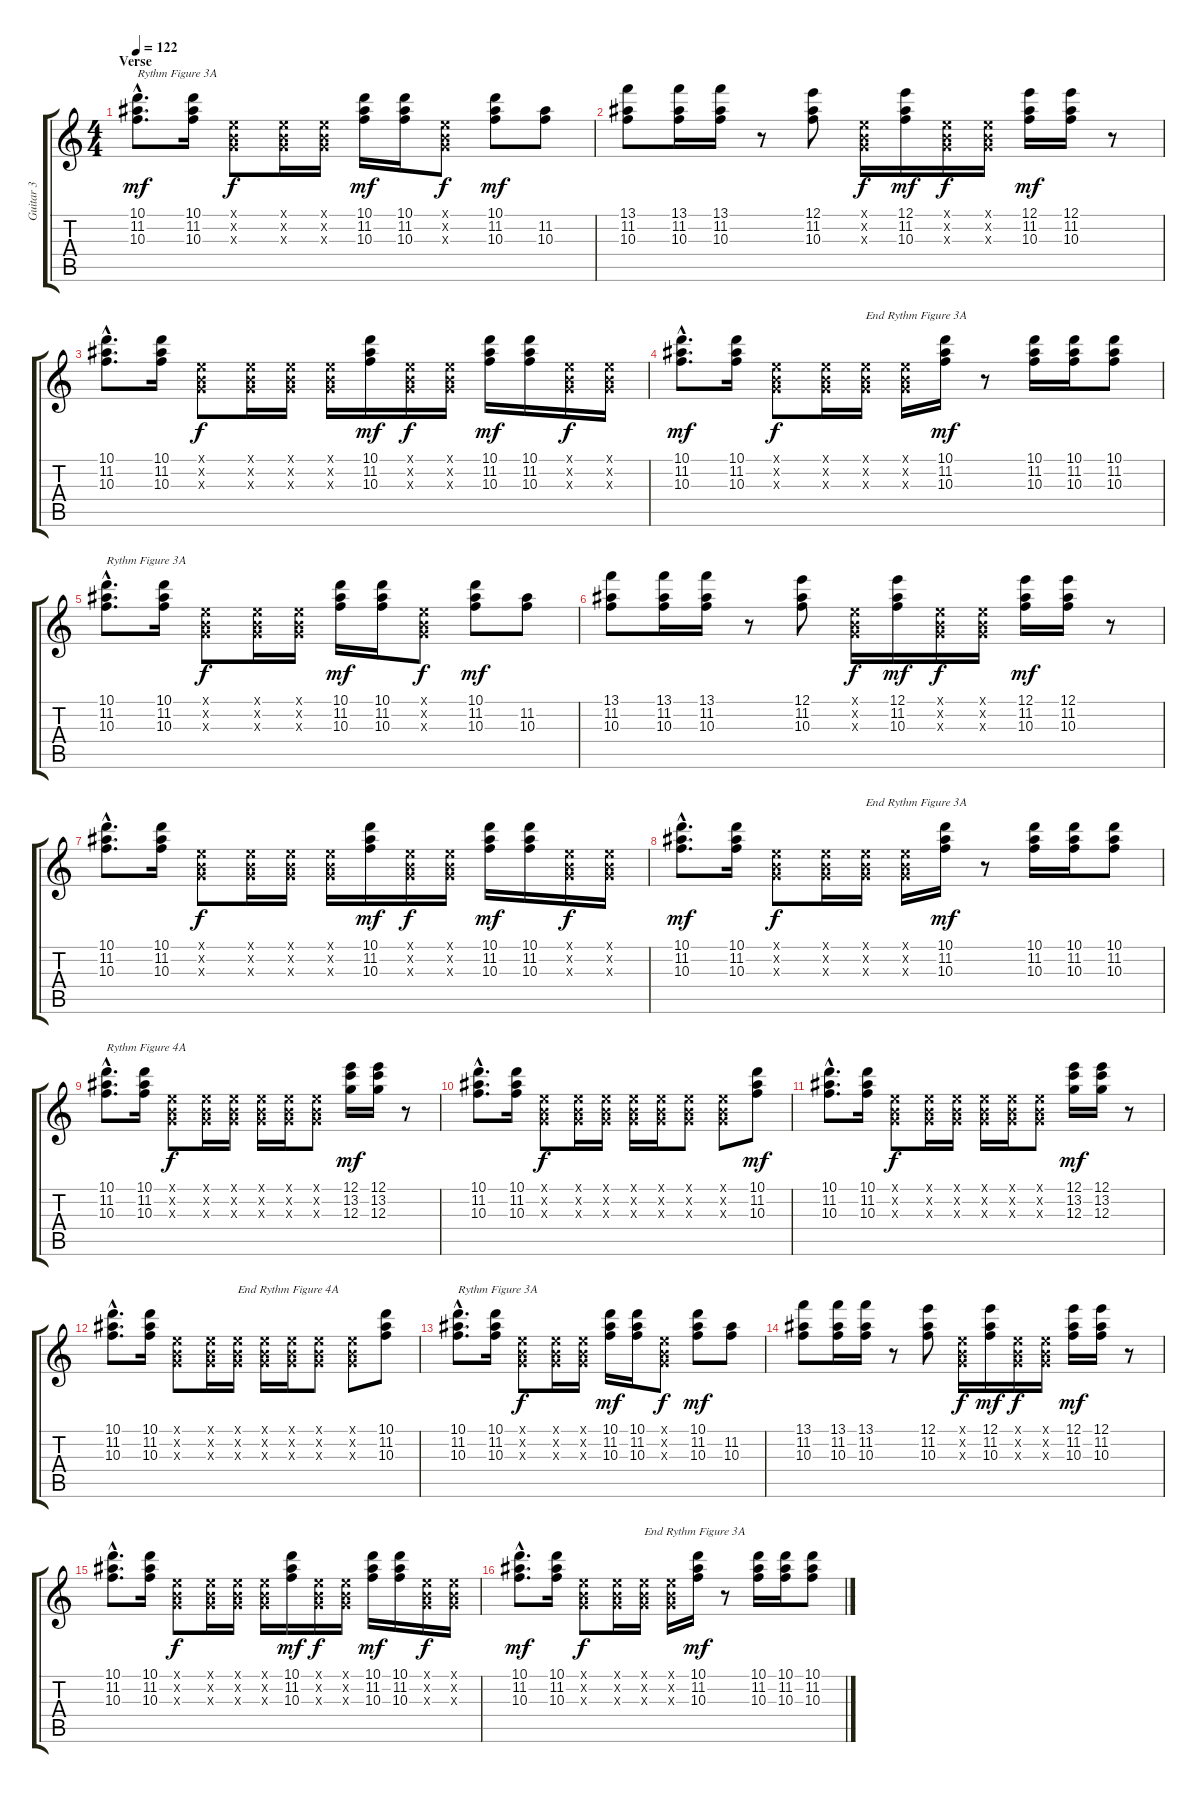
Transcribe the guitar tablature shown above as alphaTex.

\track ("Guitar 3" "Guitar 3") {instrument electricguitarclean}
\staff {score tabs}
\tuning (E4 B3 G3 D3 A2 E2) {hide}
\ts (4 4)
\section ("" "Verse")
\tempo 122
\clef g2
\ks c
(10.1{hac} 11.2{hac} 10.3{hac}).8{d txt "Rythm Figure 3A" dy mf} (10.1 11.2 10.3).16 (0.1{x} 0.2{x} 0.3{x}).8{dy f} (0.1{x} 0.2{x} 0.3{x}).16 (0.1{x} 0.2{x} 0.3{x}).16 (10.1 11.2 10.3).16{dy mf} (10.1 11.2 10.3).16 (0.1{x} 0.2{x} 0.3{x}).8{dy f} (10.1 11.2 10.3).8{dy mf} (11.2 10.3).8 |
(13.1 11.2 10.3).8 (13.1 11.2 10.3).16 (13.1 11.2 10.3).16 r.8 (12.1 11.2 10.3).8 (0.1{x} 0.2{x} 0.3{x}).16{dy f} (12.1 11.2 10.3).16{dy mf} (0.1{x} 0.2{x} 0.3{x}).16{dy f} (0.1{x} 0.2{x} 0.3{x}).16 (12.1 11.2 10.3).16{dy mf} (12.1 11.2 10.3).16 r.8 |
(10.1{hac} 11.2{hac} 10.3{hac}).8{d} (10.1 11.2 10.3).16 (0.1{x} 0.2{x} 0.3{x}).8{dy f} (0.1{x} 0.2{x} 0.3{x}).16 (0.1{x} 0.2{x} 0.3{x}).16 (0.1{x} 0.2{x} 0.3{x}).16 (10.1 11.2 10.3).16{dy mf} (0.1{x} 0.2{x} 0.3{x}).16{dy f} (0.1{x} 0.2{x} 0.3{x}).16 (10.1 11.2 10.3).16{dy mf} (10.1 11.2 10.3).16 (0.1{x} 0.2{x} 0.3{x}).16{dy f} (0.1{x} 0.2{x} 0.3{x}).16 |
(10.1{hac} 11.2{hac} 10.3{hac}).8{d dy mf} (10.1 11.2 10.3).16 (0.1{x} 0.2{x} 0.3{x}).8{dy f} (0.1{x} 0.2{x} 0.3{x}).16 (0.1{x} 0.2{x} 0.3{x}).16{txt "End Rythm Figure 3A"} (0.1{x} 0.2{x} 0.3{x}).16 (10.1 11.2 10.3).16{dy mf} r.8 (10.1 11.2 10.3).16 (10.1 11.2 10.3).16 (10.1 11.2 10.3).8 |
(10.1{hac} 11.2{hac} 10.3{hac}).8{d txt "Rythm Figure 3A"} (10.1 11.2 10.3).16 (0.1{x} 0.2{x} 0.3{x}).8{dy f} (0.1{x} 0.2{x} 0.3{x}).16 (0.1{x} 0.2{x} 0.3{x}).16 (10.1 11.2 10.3).16{dy mf} (10.1 11.2 10.3).16 (0.1{x} 0.2{x} 0.3{x}).8{dy f} (10.1 11.2 10.3).8{dy mf} (11.2 10.3).8 |
(13.1 11.2 10.3).8 (13.1 11.2 10.3).16 (13.1 11.2 10.3).16 r.8 (12.1 11.2 10.3).8 (0.1{x} 0.2{x} 0.3{x}).16{dy f} (12.1 11.2 10.3).16{dy mf} (0.1{x} 0.2{x} 0.3{x}).16{dy f} (0.1{x} 0.2{x} 0.3{x}).16 (12.1 11.2 10.3).16{dy mf} (12.1 11.2 10.3).16 r.8 |
(10.1{hac} 11.2{hac} 10.3{hac}).8{d} (10.1 11.2 10.3).16 (0.1{x} 0.2{x} 0.3{x}).8{dy f} (0.1{x} 0.2{x} 0.3{x}).16 (0.1{x} 0.2{x} 0.3{x}).16 (0.1{x} 0.2{x} 0.3{x}).16 (10.1 11.2 10.3).16{dy mf} (0.1{x} 0.2{x} 0.3{x}).16{dy f} (0.1{x} 0.2{x} 0.3{x}).16 (10.1 11.2 10.3).16{dy mf} (10.1 11.2 10.3).16 (0.1{x} 0.2{x} 0.3{x}).16{dy f} (0.1{x} 0.2{x} 0.3{x}).16 |
(10.1{hac} 11.2{hac} 10.3{hac}).8{d dy mf} (10.1 11.2 10.3).16 (0.1{x} 0.2{x} 0.3{x}).8{dy f} (0.1{x} 0.2{x} 0.3{x}).16 (0.1{x} 0.2{x} 0.3{x}).16{txt "End Rythm Figure 3A"} (0.1{x} 0.2{x} 0.3{x}).16 (10.1 11.2 10.3).16{dy mf} r.8 (10.1 11.2 10.3).16 (10.1 11.2 10.3).16 (10.1 11.2 10.3).8 |
(10.1{hac} 11.2{hac} 10.3{hac}).8{d txt "Rythm Figure 4A"} (10.1 11.2 10.3).16 (0.1{x} 0.2{x} 0.3{x}).8{dy f} (0.1{x} 0.2{x} 0.3{x}).16 (0.1{x} 0.2{x} 0.3{x}).16 (0.1{x} 0.2{x} 0.3{x}).16 (0.1{x} 0.2{x} 0.3{x}).16 (0.1{x} 0.2{x} 0.3{x}).8 (12.1 13.2 12.3).16{dy mf} (12.1 13.2 12.3).16 r.8 |
(10.1{hac} 11.2{hac} 10.3{hac}).8{d} (10.1 11.2 10.3).16 (0.1{x} 0.2{x} 0.3{x}).8{dy f} (0.1{x} 0.2{x} 0.3{x}).16 (0.1{x} 0.2{x} 0.3{x}).16 (0.1{x} 0.2{x} 0.3{x}).16 (0.1{x} 0.2{x} 0.3{x}).16 (0.1{x} 0.2{x} 0.3{x}).8 (0.1{x} 0.2{x} 0.3{x}).8 (10.1 11.2 10.3).8{dy mf} |
(10.1{hac} 11.2{hac} 10.3{hac}).8{d} (10.1 11.2 10.3).16 (0.1{x} 0.2{x} 0.3{x}).8{dy f} (0.1{x} 0.2{x} 0.3{x}).16 (0.1{x} 0.2{x} 0.3{x}).16 (0.1{x} 0.2{x} 0.3{x}).16 (0.1{x} 0.2{x} 0.3{x}).16 (0.1{x} 0.2{x} 0.3{x}).8 (12.1 13.2 12.3).16{dy mf} (12.1 13.2 12.3).16 r.8 |
(10.1{hac} 11.2{hac} 10.3{hac}).8{d} (10.1 11.2 10.3).16 (0.1{x} 0.2{x} 0.3{x}).8 (0.1{x} 0.2{x} 0.3{x}).16 (0.1{x} 0.2{x} 0.3{x}).16{txt "End Rythm Figure 4A"} (0.1{x} 0.2{x} 0.3{x}).16 (0.1{x} 0.2{x} 0.3{x}).16 (0.1{x} 0.2{x} 0.3{x}).8 (0.1{x} 0.2{x} 0.3{x}).8 (10.1 11.2 10.3).8 |
(10.1{hac} 11.2{hac} 10.3{hac}).8{d txt "Rythm Figure 3A"} (10.1 11.2 10.3).16 (0.1{x} 0.2{x} 0.3{x}).8{dy f} (0.1{x} 0.2{x} 0.3{x}).16 (0.1{x} 0.2{x} 0.3{x}).16 (10.1 11.2 10.3).16{dy mf} (10.1 11.2 10.3).16 (0.1{x} 0.2{x} 0.3{x}).8{dy f} (10.1 11.2 10.3).8{dy mf} (11.2 10.3).8 |
(13.1 11.2 10.3).8 (13.1 11.2 10.3).16 (13.1 11.2 10.3).16 r.8 (12.1 11.2 10.3).8 (0.1{x} 0.2{x} 0.3{x}).16{dy f} (12.1 11.2 10.3).16{dy mf} (0.1{x} 0.2{x} 0.3{x}).16{dy f} (0.1{x} 0.2{x} 0.3{x}).16 (12.1 11.2 10.3).16{dy mf} (12.1 11.2 10.3).16 r.8 |
(10.1{hac} 11.2{hac} 10.3{hac}).8{d} (10.1 11.2 10.3).16 (0.1{x} 0.2{x} 0.3{x}).8{dy f} (0.1{x} 0.2{x} 0.3{x}).16 (0.1{x} 0.2{x} 0.3{x}).16 (0.1{x} 0.2{x} 0.3{x}).16 (10.1 11.2 10.3).16{dy mf} (0.1{x} 0.2{x} 0.3{x}).16{dy f} (0.1{x} 0.2{x} 0.3{x}).16 (10.1 11.2 10.3).16{dy mf} (10.1 11.2 10.3).16 (0.1{x} 0.2{x} 0.3{x}).16{dy f} (0.1{x} 0.2{x} 0.3{x}).16 |
(10.1{hac} 11.2{hac} 10.3{hac}).8{d dy mf} (10.1 11.2 10.3).16 (0.1{x} 0.2{x} 0.3{x}).8{dy f} (0.1{x} 0.2{x} 0.3{x}).16 (0.1{x} 0.2{x} 0.3{x}).16{txt "End Rythm Figure 3A"} (0.1{x} 0.2{x} 0.3{x}).16 (10.1 11.2 10.3).16{dy mf} r.8 (10.1 11.2 10.3).16 (10.1 11.2 10.3).16 (10.1 11.2 10.3).8
